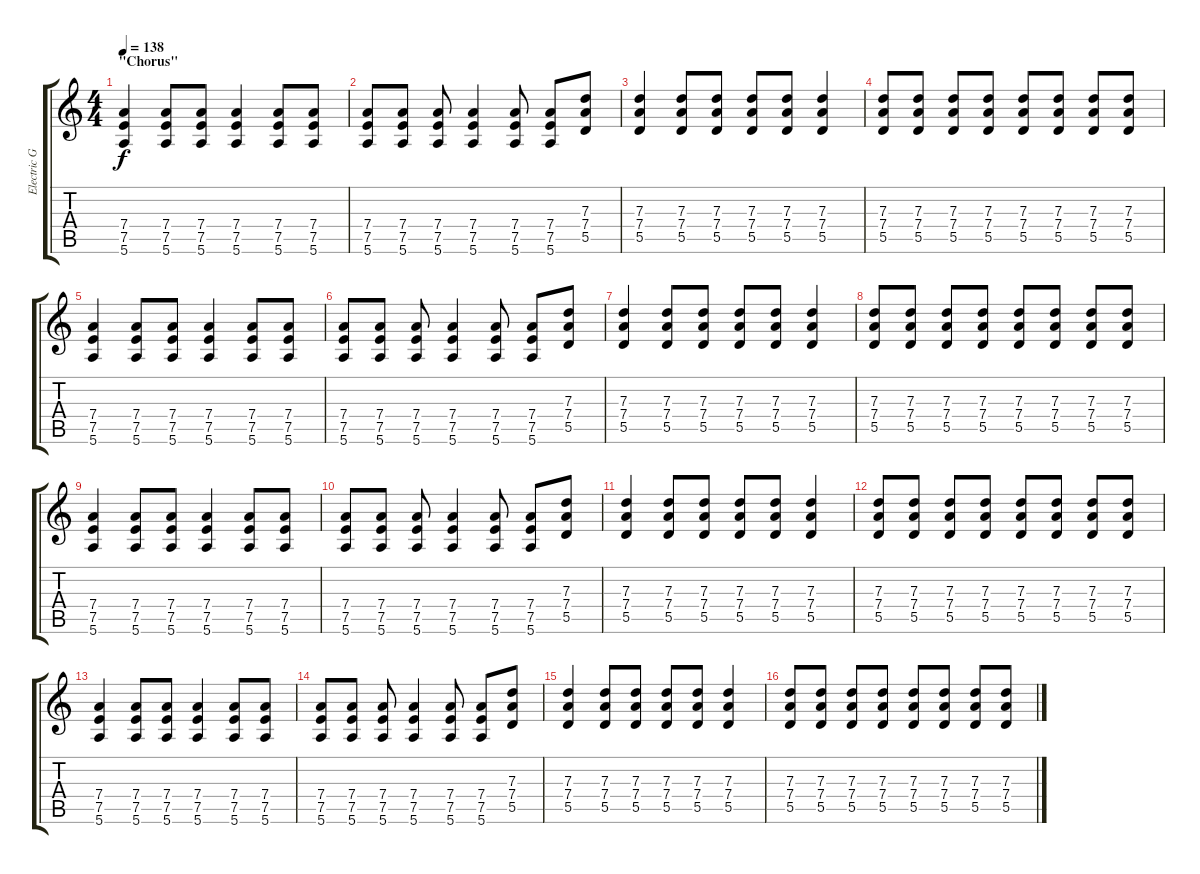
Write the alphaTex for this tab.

\track ("Electric Guitar" "Electric G") {instrument distortionguitar}
\staff {score tabs}
\tuning (E4 B3 G3 D3 A2 E2) {hide}
\ts (4 4)
\section ("" "\"Chorus\"")
\tempo 138
\clef g2
\ks c
(7.4 7.5 5.6).4{dy f volume 11} (7.4 7.5 5.6).8 (7.4 7.5 5.6).8 (7.4 7.5 5.6).4 (7.4 7.5 5.6).8 (7.4 7.5 5.6).8 |
(7.4 7.5 5.6).8 (7.4 7.5 5.6).8 (7.4 7.5 5.6).8 (7.4 7.5 5.6).4 (7.4 7.5 5.6).8 (7.4 7.5 5.6).8 (7.3 7.4 5.5).8 |
(7.3 7.4 5.5).4 (7.3 7.4 5.5).8 (7.3 7.4 5.5).8 (7.3 7.4 5.5).8 (7.3 7.4 5.5).8 (7.3 7.4 5.5).4 |
(7.3 7.4 5.5).8 (7.3 7.4 5.5).8 (7.3 7.4 5.5).8 (7.3 7.4 5.5).8 (7.3 7.4 5.5).8 (7.3 7.4 5.5).8 (7.3 7.4 5.5).8 (7.3 7.4 5.5).8 |
(7.4 7.5 5.6).4 (7.4 7.5 5.6).8 (7.4 7.5 5.6).8 (7.4 7.5 5.6).4 (7.4 7.5 5.6).8 (7.4 7.5 5.6).8 |
(7.4 7.5 5.6).8 (7.4 7.5 5.6).8 (7.4 7.5 5.6).8 (7.4 7.5 5.6).4 (7.4 7.5 5.6).8 (7.4 7.5 5.6).8 (7.3 7.4 5.5).8 |
(7.3 7.4 5.5).4 (7.3 7.4 5.5).8 (7.3 7.4 5.5).8 (7.3 7.4 5.5).8 (7.3 7.4 5.5).8 (7.3 7.4 5.5).4 |
(7.3 7.4 5.5).8 (7.3 7.4 5.5).8 (7.3 7.4 5.5).8 (7.3 7.4 5.5).8 (7.3 7.4 5.5).8 (7.3 7.4 5.5).8 (7.3 7.4 5.5).8 (7.3 7.4 5.5).8 |
(7.4 7.5 5.6).4 (7.4 7.5 5.6).8 (7.4 7.5 5.6).8 (7.4 7.5 5.6).4 (7.4 7.5 5.6).8 (7.4 7.5 5.6).8 |
(7.4 7.5 5.6).8 (7.4 7.5 5.6).8 (7.4 7.5 5.6).8 (7.4 7.5 5.6).4 (7.4 7.5 5.6).8 (7.4 7.5 5.6).8 (7.3 7.4 5.5).8 |
(7.3 7.4 5.5).4 (7.3 7.4 5.5).8 (7.3 7.4 5.5).8 (7.3 7.4 5.5).8 (7.3 7.4 5.5).8 (7.3 7.4 5.5).4 |
(7.3 7.4 5.5).8 (7.3 7.4 5.5).8 (7.3 7.4 5.5).8 (7.3 7.4 5.5).8 (7.3 7.4 5.5).8 (7.3 7.4 5.5).8 (7.3 7.4 5.5).8 (7.3 7.4 5.5).8 |
(7.4 7.5 5.6).4 (7.4 7.5 5.6).8 (7.4 7.5 5.6).8 (7.4 7.5 5.6).4 (7.4 7.5 5.6).8 (7.4 7.5 5.6).8 |
(7.4 7.5 5.6).8 (7.4 7.5 5.6).8 (7.4 7.5 5.6).8 (7.4 7.5 5.6).4 (7.4 7.5 5.6).8 (7.4 7.5 5.6).8 (7.3 7.4 5.5).8 |
(7.3 7.4 5.5).4 (7.3 7.4 5.5).8 (7.3 7.4 5.5).8 (7.3 7.4 5.5).8 (7.3 7.4 5.5).8 (7.3 7.4 5.5).4 |
(7.3 7.4 5.5).8 (7.3 7.4 5.5).8 (7.3 7.4 5.5).8 (7.3 7.4 5.5).8 (7.3 7.4 5.5).8 (7.3 7.4 5.5).8 (7.3 7.4 5.5).8 (7.3 7.4 5.5).8
